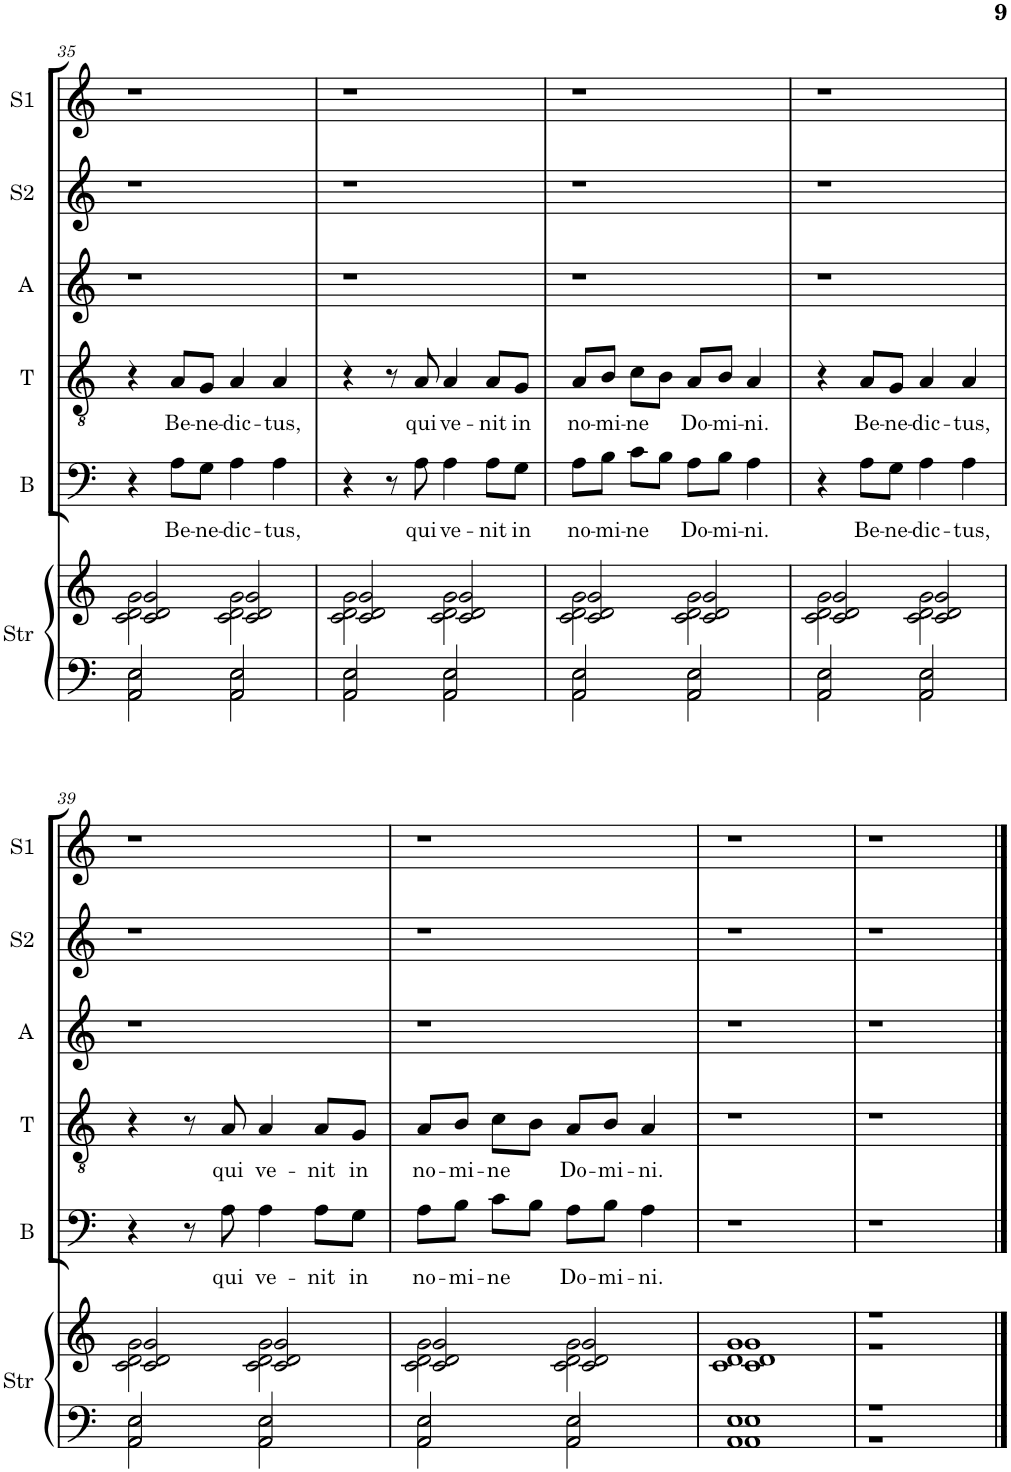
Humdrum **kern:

**kern	**kern	**kern	**text	**kern	**text	**kern	**kern	**kern
*part6	*part6	*part5	*part5	*part4	*part4	*part3	*part2	*part1
*staff7	*staff6	*staff5	*staff5	*staff4	*staff4	*staff3	*staff2	*staff1
*I"Strings	*	*I"Bass	*	*I"Tenor	*	*I"Alto	*I"Soprano 2	*I"Soprano 1
*I'Str	*	*I'B	*	*I'T	*	*I'A	*I'S2	*I'S1
!!LO:PB:g=z
*clefF4	*clefG2	*clefF4	*	*clefGv2	*	*clefG2	*clefG2	*clefG2
*k[]	*k[]	*k[]	*	*k[]	*	*k[]	*k[]	*k[]
*M4/4	*M4/4	*M4/4	*	*M4/4	*	*M4/4	*M4/4	*M4/4
=35	=35	=35	=35	=35	=35	=35	=35	=35
*^	*^	*	*	*	*	*	*	*
2AA/ 2E/	2AA\ 2E\	2c/ 2d/ 2g/	2c\ 2d\ 2g\	4r	.	4r	.	1r	1r	1r
!	!	!	!	!	!LO:LY:b	!	!LO:LY:b	!	!	!
.	.	.	.	8A\L	Be-	8A/L	Be-	.	.	.
!	!	!	!	!	!LO:LY:b	!	!LO:LY:b	!	!	!
.	.	.	.	8G\J	-ne-	8G/J	-ne-	.	.	.
!	!	!	!	!	!LO:LY:b	!	!LO:LY:b	!	!	!
2AA/ 2E/	2AA\ 2E\	2c/ 2d/ 2g/	2c\ 2d\ 2g\	4A\	-dic-	4A/	-dic-	.	.	.
!	!	!	!	!	!LO:LY:b	!	!LO:LY:b	!	!	!
.	.	.	.	4A\	-tus,	4A/	-tus,	.	.	.
=36	=36	=36	=36	=36	=36	=36	=36	=36	=36	=36
2AA/ 2E/	2AA\ 2E\	2c/ 2d/ 2g/	2c\ 2d\ 2g\	4r	.	4r	.	1r	1r	1r
.	.	.	.	8r	.	8r	.	.	.	.
!	!	!	!	!	!LO:LY:b	!	!LO:LY:b	!	!	!
.	.	.	.	8A\	qui	8A/	qui	.	.	.
!	!	!	!	!	!LO:LY:b	!	!LO:LY:b	!	!	!
2AA/ 2E/	2AA\ 2E\	2c/ 2d/ 2g/	2c\ 2d\ 2g\	4A\	ve-	4A/	ve-	.	.	.
!	!	!	!	!	!LO:LY:b	!	!LO:LY:b	!	!	!
.	.	.	.	8A\L	-nit	8A/L	-nit	.	.	.
!	!	!	!	!	!LO:LY:b	!	!LO:LY:b	!	!	!
.	.	.	.	8G\J	in	8G/J	in	.	.	.
=37	=37	=37	=37	=37	=37	=37	=37	=37	=37	=37
!	!	!	!	!	!LO:LY:b	!	!LO:LY:b	!	!	!
2AA/ 2E/	2AA\ 2E\	2c/ 2d/ 2g/	2c\ 2d\ 2g\	8A\L	no-	8A/L	no-	1r	1r	1r
!	!	!	!	!	!LO:LY:b	!	!LO:LY:b	!	!	!
.	.	.	.	8B\J	-mi-	8B/J	-mi-	.	.	.
!	!	!	!	!	!LO:LY:b	!	!LO:LY:b	!	!	!
.	.	.	.	8c\L	-ne	8c\L	-ne	.	.	.
.	.	.	.	8B\J	.	8B\J	.	.	.	.
!	!	!	!	!	!LO:LY:b	!	!LO:LY:b	!	!	!
2AA/ 2E/	2AA\ 2E\	2c/ 2d/ 2g/	2c\ 2d\ 2g\	8A\L	Do-	8A/L	Do-	.	.	.
!	!	!	!	!	!LO:LY:b	!	!LO:LY:b	!	!	!
.	.	.	.	8B\J	-mi-	8B/J	-mi-	.	.	.
!	!	!	!	!	!LO:LY:b	!	!LO:LY:b	!	!	!
.	.	.	.	4A\	-ni.	4A/	-ni.	.	.	.
=38	=38	=38	=38	=38	=38	=38	=38	=38	=38	=38
2AA/ 2E/	2AA\ 2E\	2c/ 2d/ 2g/	2c\ 2d\ 2g\	4r	.	4r	.	1r	1r	1r
!	!	!	!	!	!LO:LY:b	!	!LO:LY:b	!	!	!
.	.	.	.	8A\L	Be-	8A/L	Be-	.	.	.
!	!	!	!	!	!LO:LY:b	!	!LO:LY:b	!	!	!
.	.	.	.	8G\J	-ne-	8G/J	-ne-	.	.	.
!	!	!	!	!	!LO:LY:b	!	!LO:LY:b	!	!	!
2AA/ 2E/	2AA\ 2E\	2c/ 2d/ 2g/	2c\ 2d\ 2g\	4A\	-dic-	4A/	-dic-	.	.	.
!	!	!	!	!	!LO:LY:b	!	!LO:LY:b	!	!	!
.	.	.	.	4A\	-tus,	4A/	-tus,	.	.	.
!!LO:LB:g=z
=39	=39	=39	=39	=39	=39	=39	=39	=39	=39	=39
2AA/ 2E/	2AA\ 2E\	2c/ 2d/ 2g/	2c\ 2d\ 2g\	4r	.	4r	.	1r	1r	1r
.	.	.	.	8r	.	8r	.	.	.	.
!	!	!	!	!	!LO:LY:b	!	!LO:LY:b	!	!	!
.	.	.	.	8A\	qui	8A/	qui	.	.	.
!	!	!	!	!	!LO:LY:b	!	!LO:LY:b	!	!	!
2AA/ 2E/	2AA\ 2E\	2c/ 2d/ 2g/	2c\ 2d\ 2g\	4A\	ve-	4A/	ve-	.	.	.
!	!	!	!	!	!LO:LY:b	!	!LO:LY:b	!	!	!
.	.	.	.	8A\L	-nit	8A/L	-nit	.	.	.
!	!	!	!	!	!LO:LY:b	!	!LO:LY:b	!	!	!
.	.	.	.	8G\J	in	8G/J	in	.	.	.
=40	=40	=40	=40	=40	=40	=40	=40	=40	=40	=40
!	!	!	!	!	!LO:LY:b	!	!LO:LY:b	!	!	!
2AA/ 2E/	2AA\ 2E\	2c/ 2d/ 2g/	2c\ 2d\ 2g\	8A\L	no-	8A/L	no-	1r	1r	1r
!	!	!	!	!	!LO:LY:b	!	!LO:LY:b	!	!	!
.	.	.	.	8B\J	-mi-	8B/J	-mi-	.	.	.
!	!	!	!	!	!LO:LY:b	!	!LO:LY:b	!	!	!
.	.	.	.	8c\L	-ne	8c\L	-ne	.	.	.
.	.	.	.	8B\J	.	8B\J	.	.	.	.
!	!	!	!	!	!LO:LY:b	!	!LO:LY:b	!	!	!
2AA/ 2E/	2AA\ 2E\	2c/ 2d/ 2g/	2c\ 2d\ 2g\	8A\L	Do-	8A/L	Do-	.	.	.
!	!	!	!	!	!LO:LY:b	!	!LO:LY:b	!	!	!
.	.	.	.	8B\J	-mi-	8B/J	-mi-	.	.	.
!	!	!	!	!	!LO:LY:b	!	!LO:LY:b	!	!	!
.	.	.	.	4A\	-ni.	4A/	-ni.	.	.	.
=41	=41	=41	=41	=41	=41	=41	=41	=41	=41	=41
1AA 1E	1AA 1E	1c 1d 1g	1c 1d 1g	1r	.	1r	.	1r	1r	1r
=42	=42	=42	=42	=42	=42	=42	=42	=42	=42	=42
1r	1r	1r	1r	1r	.	1r	.	1r	1r	1r
*v	*v	*	*	*	*	*	*	*	*	*
*	*v	*v	*	*	*	*	*	*	*
==	==	==	==	==	==	==	==	==
*-	*-	*-	*-	*-	*-	*-	*-	*-
